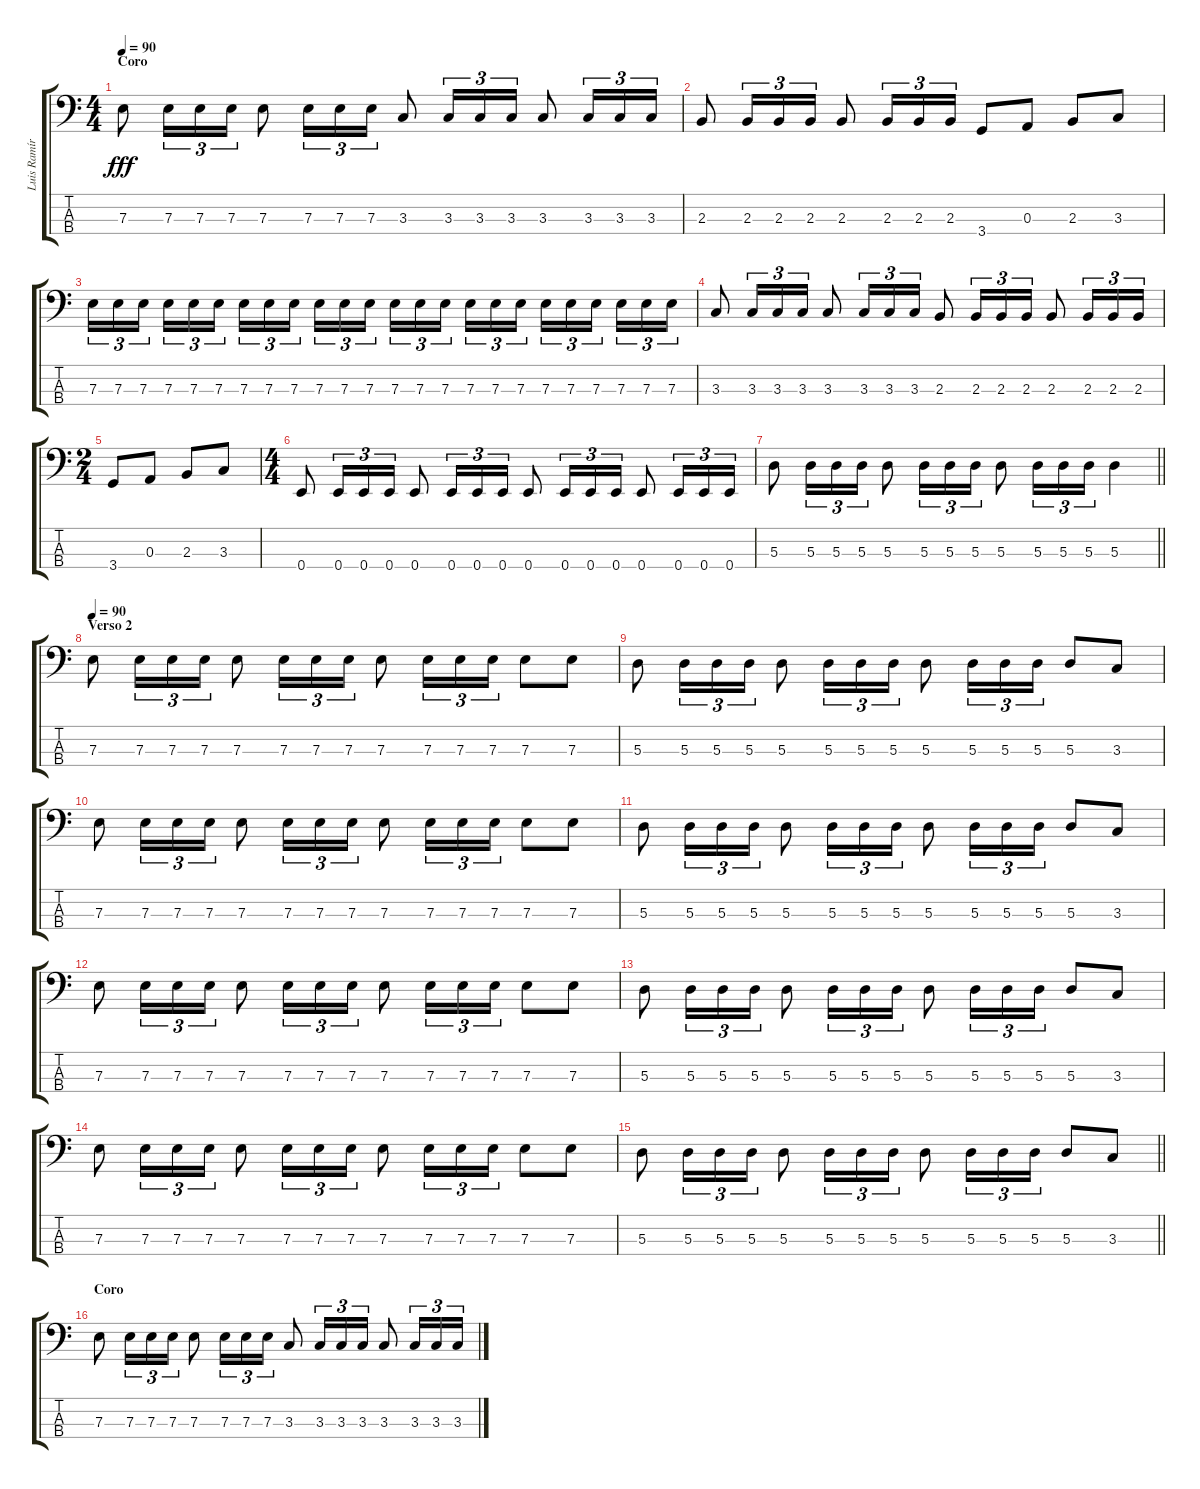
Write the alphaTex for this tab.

\track ("Luis Ramírez" "Luis Ramír") {instrument electricbassfinger}
\staff {score tabs}
\tuning (G2 D2 A1 E1) {hide}
\ts (4 4)
\section ("" "Coro")
\tempo 90
\clef f4
\ks c
7.3.8{dy fff} 7.3.16{tu (3 2)} 7.3.16{tu (3 2)} 7.3.16{tu (3 2)} 7.3.8 7.3.16{tu (3 2)} 7.3.16{tu (3 2)} 7.3.16{tu (3 2)} 3.3.8 3.3.16{tu (3 2)} 3.3.16{tu (3 2)} 3.3.16{tu (3 2)} 3.3.8 3.3.16{tu (3 2)} 3.3.16{tu (3 2)} 3.3.16{tu (3 2)} |
2.3.8 2.3.16{tu (3 2)} 2.3.16{tu (3 2)} 2.3.16{tu (3 2)} 2.3.8 2.3.16{tu (3 2)} 2.3.16{tu (3 2)} 2.3.16{tu (3 2)} 3.4.8 0.3.8 2.3.8 3.3.8 |
7.3.16{tu (3 2)} 7.3.16{tu (3 2)} 7.3.16{tu (3 2) beam splitsecondary} 7.3.16{tu (3 2)} 7.3.16{tu (3 2)} 7.3.16{tu (3 2)} 7.3.16{tu (3 2)} 7.3.16{tu (3 2)} 7.3.16{tu (3 2) beam splitsecondary} 7.3.16{tu (3 2)} 7.3.16{tu (3 2)} 7.3.16{tu (3 2)} 7.3.16{tu (3 2)} 7.3.16{tu (3 2)} 7.3.16{tu (3 2) beam splitsecondary} 7.3.16{tu (3 2)} 7.3.16{tu (3 2)} 7.3.16{tu (3 2)} 7.3.16{tu (3 2)} 7.3.16{tu (3 2)} 7.3.16{tu (3 2) beam splitsecondary} 7.3.16{tu (3 2)} 7.3.16{tu (3 2)} 7.3.16{tu (3 2)} |
3.3.8 3.3.16{tu (3 2)} 3.3.16{tu (3 2)} 3.3.16{tu (3 2)} 3.3.8 3.3.16{tu (3 2)} 3.3.16{tu (3 2)} 3.3.16{tu (3 2)} 2.3.8 2.3.16{tu (3 2)} 2.3.16{tu (3 2)} 2.3.16{tu (3 2)} 2.3.8 2.3.16{tu (3 2)} 2.3.16{tu (3 2)} 2.3.16{tu (3 2)} |
\ts (2 4)
3.4.8 0.3.8 2.3.8 3.3.8 |
\ts (4 4)
0.4.8 0.4.16{tu (3 2)} 0.4.16{tu (3 2)} 0.4.16{tu (3 2)} 0.4.8 0.4.16{tu (3 2)} 0.4.16{tu (3 2)} 0.4.16{tu (3 2)} 0.4.8 0.4.16{tu (3 2)} 0.4.16{tu (3 2)} 0.4.16{tu (3 2)} 0.4.8 0.4.16{tu (3 2)} 0.4.16{tu (3 2)} 0.4.16{tu (3 2)} |
\barLineRight lightlight
5.3.8 5.3.16{tu (3 2)} 5.3.16{tu (3 2)} 5.3.16{tu (3 2)} 5.3.8 5.3.16{tu (3 2)} 5.3.16{tu (3 2)} 5.3.16{tu (3 2)} 5.3.8 5.3.16{tu (3 2)} 5.3.16{tu (3 2)} 5.3.16{tu (3 2)} 5.3.4 |
\section ("" "Verso 2")
\tempo 90
7.3.8 7.3.16{tu (3 2)} 7.3.16{tu (3 2)} 7.3.16{tu (3 2)} 7.3.8 7.3.16{tu (3 2)} 7.3.16{tu (3 2)} 7.3.16{tu (3 2)} 7.3.8 7.3.16{tu (3 2)} 7.3.16{tu (3 2)} 7.3.16{tu (3 2)} 7.3.8 7.3.8 |
5.3.8 5.3.16{tu (3 2)} 5.3.16{tu (3 2)} 5.3.16{tu (3 2)} 5.3.8 5.3.16{tu (3 2)} 5.3.16{tu (3 2)} 5.3.16{tu (3 2)} 5.3.8 5.3.16{tu (3 2)} 5.3.16{tu (3 2)} 5.3.16{tu (3 2)} 5.3.8 3.3.8 |
7.3.8 7.3.16{tu (3 2)} 7.3.16{tu (3 2)} 7.3.16{tu (3 2)} 7.3.8 7.3.16{tu (3 2)} 7.3.16{tu (3 2)} 7.3.16{tu (3 2)} 7.3.8 7.3.16{tu (3 2)} 7.3.16{tu (3 2)} 7.3.16{tu (3 2)} 7.3.8 7.3.8 |
5.3.8 5.3.16{tu (3 2)} 5.3.16{tu (3 2)} 5.3.16{tu (3 2)} 5.3.8 5.3.16{tu (3 2)} 5.3.16{tu (3 2)} 5.3.16{tu (3 2)} 5.3.8 5.3.16{tu (3 2)} 5.3.16{tu (3 2)} 5.3.16{tu (3 2)} 5.3.8 3.3.8 |
7.3.8 7.3.16{tu (3 2)} 7.3.16{tu (3 2)} 7.3.16{tu (3 2)} 7.3.8 7.3.16{tu (3 2)} 7.3.16{tu (3 2)} 7.3.16{tu (3 2)} 7.3.8 7.3.16{tu (3 2)} 7.3.16{tu (3 2)} 7.3.16{tu (3 2)} 7.3.8 7.3.8 |
5.3.8 5.3.16{tu (3 2)} 5.3.16{tu (3 2)} 5.3.16{tu (3 2)} 5.3.8 5.3.16{tu (3 2)} 5.3.16{tu (3 2)} 5.3.16{tu (3 2)} 5.3.8 5.3.16{tu (3 2)} 5.3.16{tu (3 2)} 5.3.16{tu (3 2)} 5.3.8 3.3.8 |
7.3.8 7.3.16{tu (3 2)} 7.3.16{tu (3 2)} 7.3.16{tu (3 2)} 7.3.8 7.3.16{tu (3 2)} 7.3.16{tu (3 2)} 7.3.16{tu (3 2)} 7.3.8 7.3.16{tu (3 2)} 7.3.16{tu (3 2)} 7.3.16{tu (3 2)} 7.3.8 7.3.8 |
\barLineRight lightlight
5.3.8 5.3.16{tu (3 2)} 5.3.16{tu (3 2)} 5.3.16{tu (3 2)} 5.3.8 5.3.16{tu (3 2)} 5.3.16{tu (3 2)} 5.3.16{tu (3 2)} 5.3.8 5.3.16{tu (3 2)} 5.3.16{tu (3 2)} 5.3.16{tu (3 2)} 5.3.8 3.3.8 |
\section ("" "Coro")
7.3.8 7.3.16{tu (3 2)} 7.3.16{tu (3 2)} 7.3.16{tu (3 2)} 7.3.8 7.3.16{tu (3 2)} 7.3.16{tu (3 2)} 7.3.16{tu (3 2)} 3.3.8 3.3.16{tu (3 2)} 3.3.16{tu (3 2)} 3.3.16{tu (3 2)} 3.3.8 3.3.16{tu (3 2)} 3.3.16{tu (3 2)} 3.3.16{tu (3 2)}
